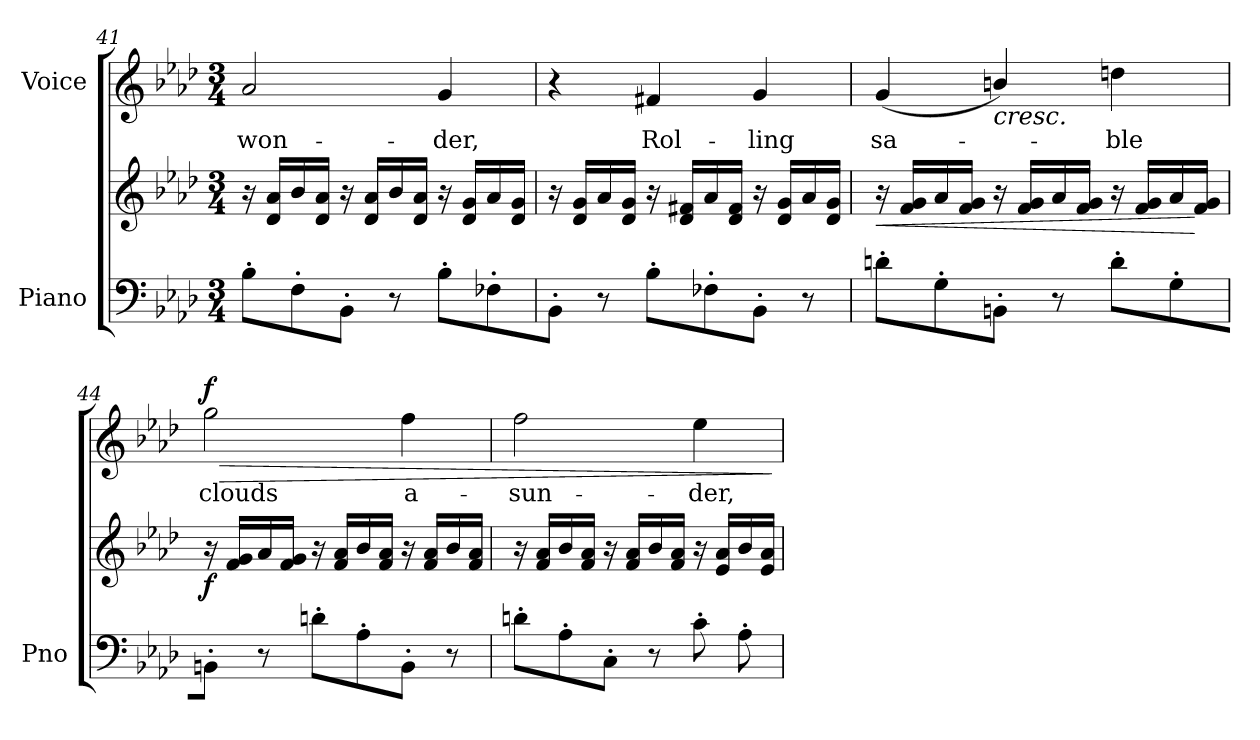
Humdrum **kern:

**kern	**kern	**dynam	**kern	**text	**dynam
*part2	*part2	*part2	*part1	*part1	*part1
*staff3	*staff2	*staff2/3	*staff1	*staff1	*staff1
*I"Piano	*	*	*I"Voice	*	*
*I'Pno	*	*	*	*	*
*clefF4	*clefG2	*	*clefG2	*	*
*k[b-e-a-d-]	*k[b-e-a-d-]	*	*k[b-e-a-d-]	*	*
*M3/4	*M3/4	*	*M3/4	*	*
=41	=41	=41	=41	=41	=41
!	!	!	!	!LO:LY:b	!
8B-'\L	16r	.	2a-/	won-	.
.	16d-/ 16a-/LL	.	.	.	.
8F'\	16b-/	.	.	.	.
.	16d-/ 16a-/JJ	.	.	.	.
8BB-'\J	16r	.	.	.	.
.	16d-/ 16a-/LL	.	.	.	.
8r	16b-/	.	.	.	.
.	16d-/ 16a-/JJ	.	.	.	.
!	!	!	!	!LO:LY:b	!
8B-'\L	16r	.	4g/	-der,	.
.	16d-/ 16g/LL	.	.	.	.
8F-X'\	16a-/	.	.	.	.
.	16d-/ 16g/JJ	.	.	.	.
=42	=42	=42	=42	=42	=42
8BB-'\J	16r	.	4r	.	.
.	16d-/ 16g/LL	.	.	.	.
8r	16a-/	.	.	.	.
.	16d-/ 16g/JJ	.	.	.	.
!	!	!	!	!LO:LY:b	!
8B-'\L	16r	.	4f#X/	Rol-	.
.	16d-/ 16f#X/LL	.	.	.	.
8F-X'\	16a-/	.	.	.	.
.	16d-/ 16f#/JJ	.	.	.	.
!	!	!	!	!LO:LY:b	!
8BB-'\J	16r	.	4g/	-ling	.
.	16d-/ 16g/LL	.	.	.	.
8r	16a-/	.	.	.	.
.	16d-/ 16g/JJ	.	.	.	.
!!LO:LB:g=z
=43	=43	=43	=43	=43	=43
!	!	!LO:HP:b	!	!LO:LY:b	!
8dn'\L	16r	<	(<4g/	sa-	.
.	16f/ 16g/LL	.	.	.	.
8G'\	16a-/	.	.	.	.
.	16f/ 16g/JJ	.	.	.	.
!	!	!	!	!	!LO:HP:b
8BBn'\J	16r	.	4bn/)	.	<
.	16f/ 16g/LL	.	.	.	.
8r	16a-/	.	.	.	.
.	16f/ 16g/JJ	.	.	.	.
!	!	!	!	!LO:LY:b	!
8d'\L	16r	.	4ddn\	-ble	.
.	16f/ 16g/LL	.	.	.	.
8G'\	16a-/	.	.	.	.
.	16f/ 16g/JJ	[	.	.	.
=44	=44	=44	=44	=44	=44
!	!	!LO:DY:b	!	!LO:LY:b	!LO:HP:b
!	!	!	!	!	!LO:DY:n=1:a
8BBn'\J	16r	f	2gg\	clouds	> f
.	16f/ 16g/LL	.	.	.	.
8r	16a-/	.	.	.	.
.	16f/ 16g/JJ	.	.	.	.
8dn'\L	16r	.	.	.	.
.	16f/ 16a-/LL	.	.	.	.
8A-'\	16b-/	.	.	.	.
.	16f/ 16a-/JJ	.	.	.	.
!	!	!	!	!LO:LY:b	!
8BB'\J	16r	.	4ff\	a-	[
.	16f/ 16a-/LL	.	.	.	.
8r	16b-/	.	.	.	.
.	16f/ 16a-/JJ	.	.	.	.
!!LO:PB:g=z
=45	=45	=45	=45	=45	=45
!	!	!	!	!LO:LY:b	!
8dn'\L	16r	.	2ff\	-sun-	.
.	16f/ 16a-/LL	.	.	.	.
8A-'\	16b-/	.	.	.	.
.	16f/ 16a-/JJ	.	.	.	.
8C'\J	16r	.	.	.	.
.	16f/ 16a-/LL	.	.	.	.
8r	16b-/	.	.	.	.
.	16f/ 16a-/JJ	.	.	.	.
!	!	!	!	!LO:LY:b	!
8c'\L	16r	.	4ee-\	-der,	.
.	16e-/ 16a-/LL	.	.	.	.
8A-'\	16b-/	.	.	.	.
.	16e-/ 16a-/JJ	.	.	.	.
.	.	.	.	.	]
=	=	=	=	=	=
*-	*-	*-	*-	*-	*-
